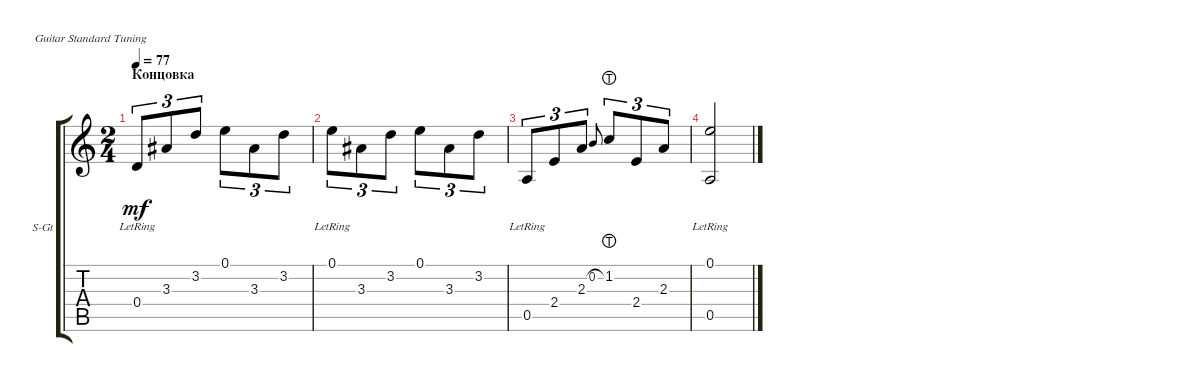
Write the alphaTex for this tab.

\defaultSystemsLayout 4
\bracketExtendMode groupsimilarinstruments
\firstSystemTrackNameOrientation horizontal
\otherSystemsTrackNameOrientation horizontal
\track ("Steel Guitar" "S-Gt") {instrument acousticguitarsteel}
\staff {score tabs}
\tuning (E4 B3 G3 D3 A2 E2)
\ts (2 4)
\section ("" "Концовка")
\tempo 77
\clef g2
\ks aminor
0.4{lr}.8{tu (3 2) dy mf} 3.3.8{tu (3 2)} 3.2.8{tu (3 2)} 0.1.8{tu (3 2)} 3.3.8{tu (3 2)} 3.2.8{tu (3 2)} |
0.1{lr}.8{tu (3 2)} 3.3.8{tu (3 2)} 3.2.8{tu (3 2)} 0.1.8{tu (3 2)} 3.3.8{tu (3 2)} 3.2.8{tu (3 2)} |
0.5{lr}.8{tu (3 2)} 2.4.8{tu (3 2)} 2.3.8{tu (3 2)} 0.2.8{gr onbeat} 1.2{lht}.8{tu (3 2)} 2.4.8{tu (3 2)} 2.3.8{tu (3 2)} |
(0.1{lr} 0.5).2
